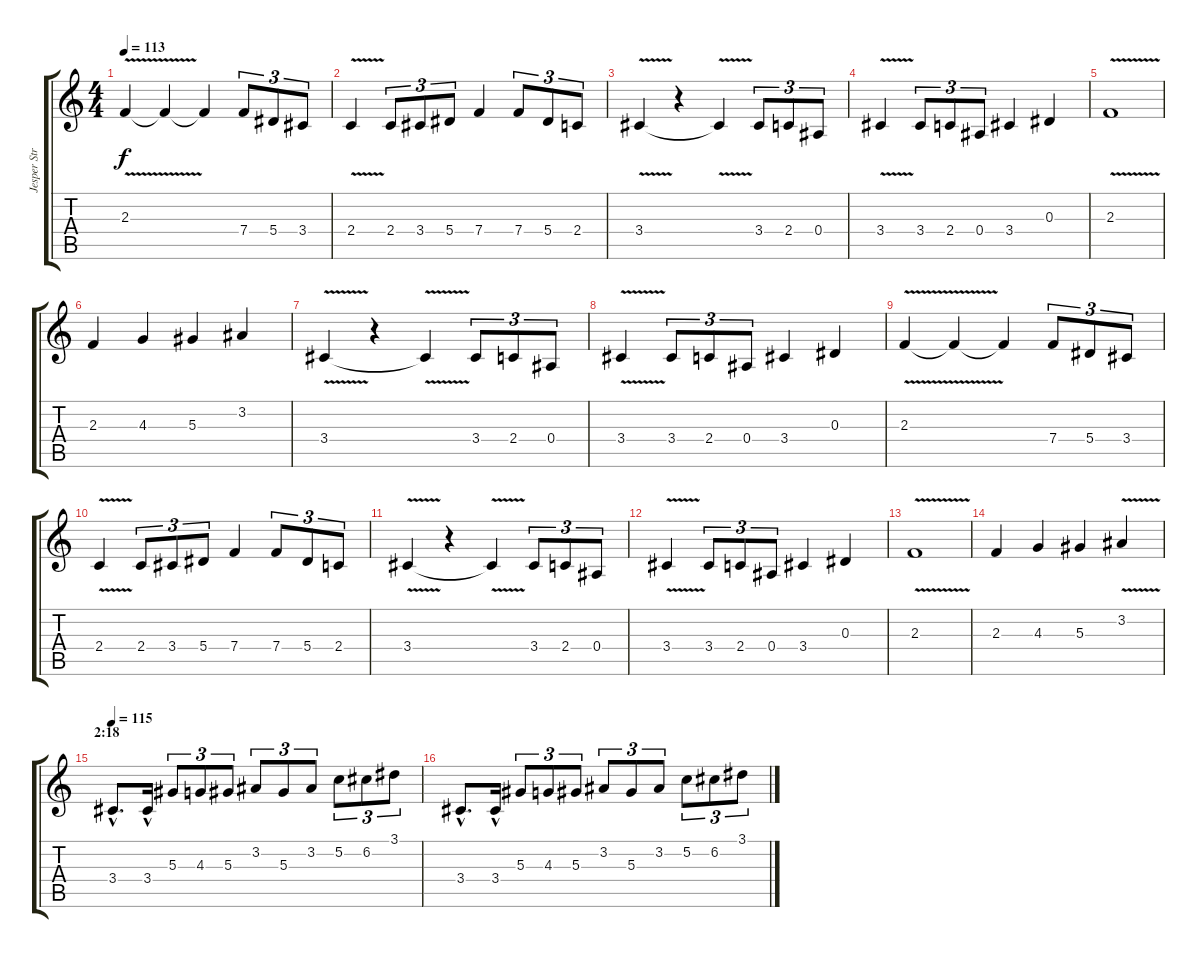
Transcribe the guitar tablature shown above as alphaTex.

\track ("Jesper Strömblad" "Jesper Str") {instrument distortionguitar}
\staff {score tabs}
\tuning (C4 G3 Eb3 Bb2 F2 C2) {hide}
\ts (4 4)
\tempo 113
\clef g2
\ks c
2.3{v}.4{dy f} 2.3{t}.4 2.3{t}.4 7.4.8{tu (3 2)} 5.4.8{tu (3 2)} 3.4.8{tu (3 2)} |
2.4{v}.4 2.4.8{tu (3 2)} 3.4.8{tu (3 2)} 5.4.8{tu (3 2)} 7.4.4 7.4.8{tu (3 2)} 5.4.8{tu (3 2)} 2.4.8{tu (3 2)} |
3.4{v}.4 r.4 3.4{t}.4 3.4.8{tu (3 2)} 2.4.8{tu (3 2)} 0.4.8{tu (3 2)} |
3.4{v}.4 3.4.8{tu (3 2)} 2.4.8{tu (3 2)} 0.4.8{tu (3 2)} 3.4.4 0.3.4 |
2.3{v}.1 |
2.3.4 4.3.4 5.3.4 3.2.4 |
3.4{v}.4 r.4 3.4{t}.4 3.4.8{tu (3 2)} 2.4.8{tu (3 2)} 0.4.8{tu (3 2)} |
3.4{v}.4 3.4.8{tu (3 2)} 2.4.8{tu (3 2)} 0.4.8{tu (3 2)} 3.4.4 0.3.4 |
2.3{v}.4 2.3{t}.4 2.3{t}.4 7.4.8{tu (3 2)} 5.4.8{tu (3 2)} 3.4.8{tu (3 2)} |
2.4{v}.4 2.4.8{tu (3 2)} 3.4.8{tu (3 2)} 5.4.8{tu (3 2)} 7.4.4 7.4.8{tu (3 2)} 5.4.8{tu (3 2)} 2.4.8{tu (3 2)} |
3.4{v}.4 r.4 3.4{t}.4 3.4.8{tu (3 2)} 2.4.8{tu (3 2)} 0.4.8{tu (3 2)} |
3.4{v}.4 3.4.8{tu (3 2)} 2.4.8{tu (3 2)} 0.4.8{tu (3 2)} 3.4.4 0.3.4 |
2.3{v}.1 |
2.3.4 4.3.4 5.3.4 3.2{v}.4 |
\section ("" "2:18")
\tempo 115
3.4{hac}.8{d} 3.4{hac}.16 5.3.8{tu (3 2)} 4.3.8{tu (3 2)} 5.3.8{tu (3 2)} 3.2.8{tu (3 2)} 5.3.8{tu (3 2)} 3.2.8{tu (3 2)} 5.2.8{tu (3 2)} 6.2.8{tu (3 2)} 3.1.8{tu (3 2)} |
3.4{hac}.8{d} 3.4{hac}.16 5.3.8{tu (3 2)} 4.3.8{tu (3 2)} 5.3.8{tu (3 2)} 3.2.8{tu (3 2)} 5.3.8{tu (3 2)} 3.2.8{tu (3 2)} 5.2.8{tu (3 2)} 6.2.8{tu (3 2)} 3.1.8{tu (3 2)}
